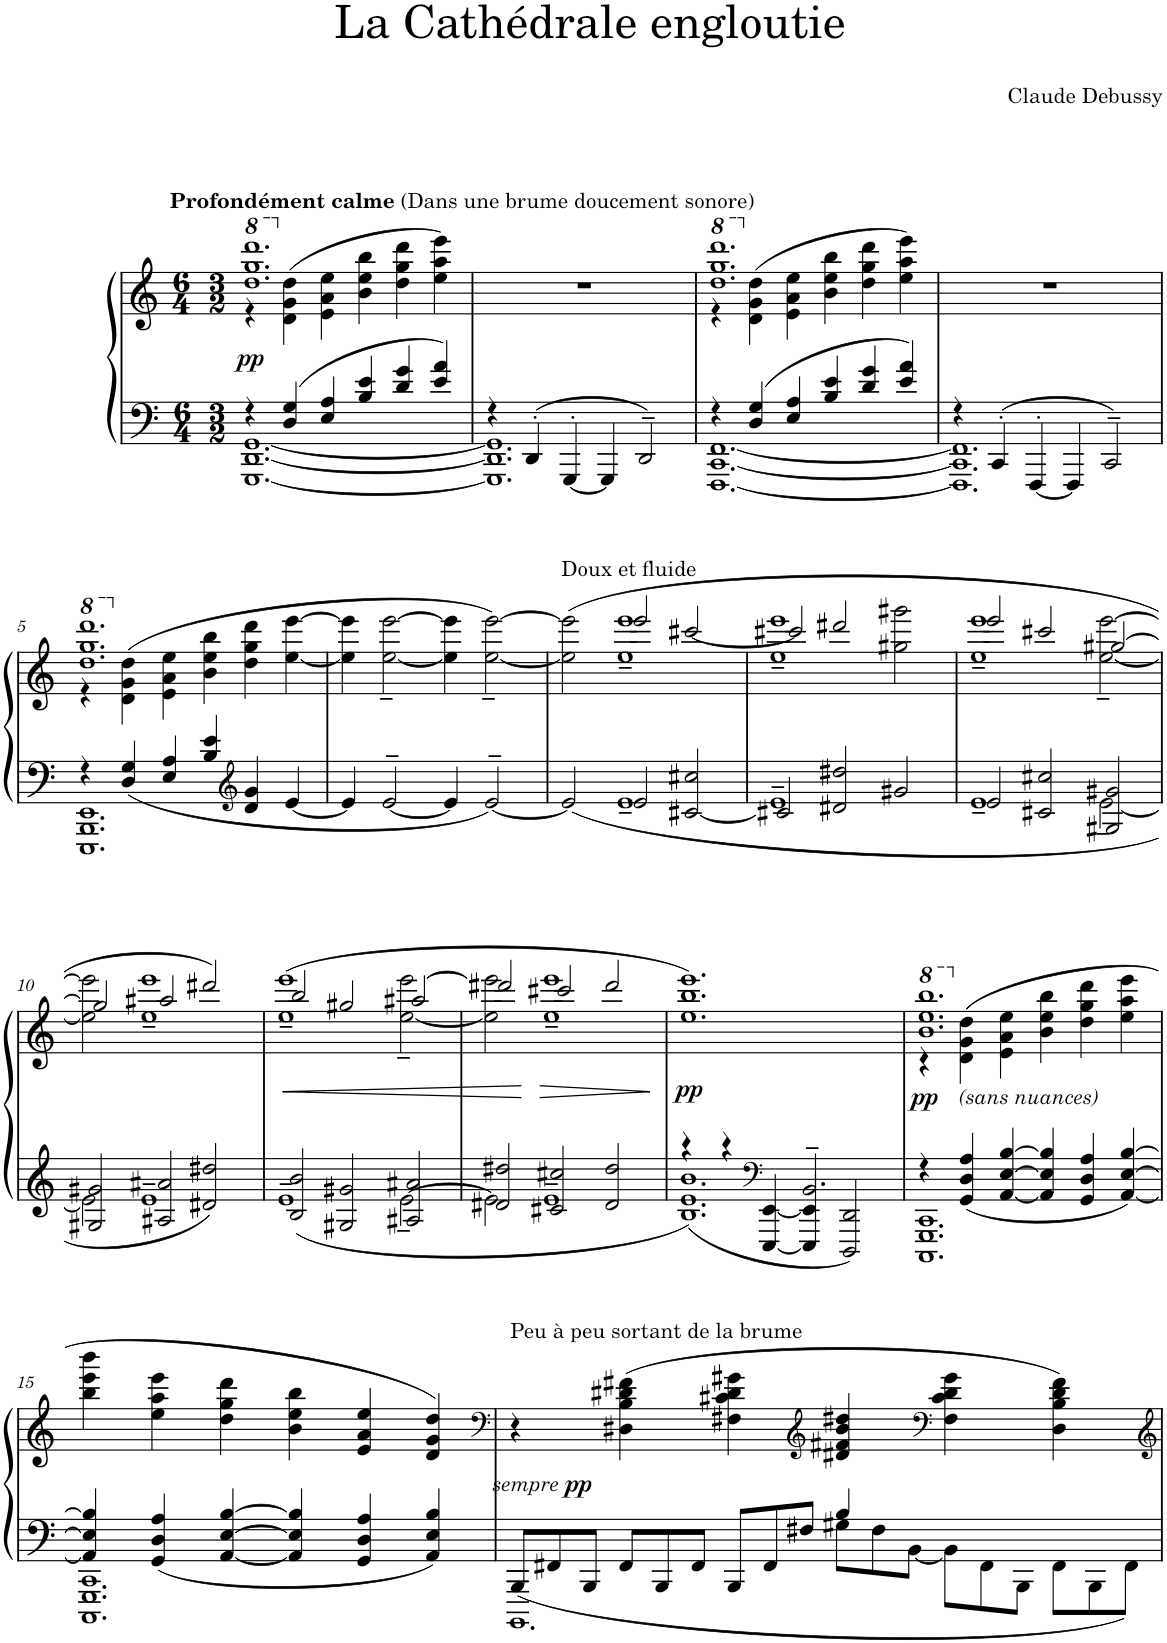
**kern	**kern	**dynam
*part1	*part1	*part1
*staff2	*staff1	*staff1/2
*I"Piano	*	*
*I'Pno.	*	*
*clefF4	*clefG2	*
*k[]	*k[]	*
*M3/2	*M3/2	*
=1	=1	=1
*^	*	*
*	*	*8va	*
*	*	*^	*
!	!	!LO:TX:a:B:t=Profondément calme	!	!
!	!	!LO:TX:a:t=(Dans une brume doucement sonore)	!	!
!	!	!	!	!LO:DY:b
4r	[1.GGG [1.DD [1.GG	1.ddd 1.ggg 1.dddd	4r	pp
*	*	*X8va	*	*
4D/ 4G/	.	.	(>4d\ 4g\ 4dd\	.
4E/ 4A/	.	.	4e\ 4a\ 4ee\	.
4B/ 4e/	.	.	4b\ 4ee\ 4bb\	.
4d/ 4g/	.	.	4dd\ 4gg\ 4ddd\	.
4e/ 4a/	.	.	4ee\ 4aa\ 4eee\)	.
*	*	*v	*v	*
=2	=2	=2	=2
4r	1.GGG] 1.DD] 1.GG]	1.r	.
4DD'/	.	.	.
[<4GGG'/	.	.	.
4GGG/]	.	.	.
2DD~/	.	.	.
=3	=3	=3	=3
*	*	*8va	*
*	*	*^	*
4r	[1.FFF [1.CC [1.FF	1.ddd 1.ggg 1.dddd	4r	.
*	*	*X8va	*	*
4D/ 4G/	.	.	(>4d\ 4g\ 4dd\	.
4E/ 4A/	.	.	4e\ 4a\ 4ee\	.
4B/ 4e/	.	.	4b\ 4ee\ 4bb\	.
4d/ 4g/	.	.	4dd\ 4gg\ 4ddd\	.
4e/ 4a/	.	.	4ee\ 4aa\ 4eee\)	.
*	*	*v	*v	*
=4	=4	=4	=4
4r	1.FFF] 1.CC] 1.FF]	1.r	.
4CC'/	.	.	.
[<4FFF'/	.	.	.
4FFF/]	.	.	.
2CC~/	.	.	.
!!LO:LB:g=z
=5	=5	=5	=5
*	*	*8va	*
*	*	*^	*
4r	1.EEE 1.BBB 1.EE	1.ddd 1.ggg 1.dddd	4r	.
*	*	*X8va	*	*
4D/ 4G/	.	.	(>4d\ 4g\ 4dd\	.
4E/ 4A/	.	.	4e\ 4a\ 4ee\	.
4B/ 4e/	.	.	4b\ 4ee\ 4bb\	.
*clefG2	*	*	*	*
4d/ 4g/	.	.	4dd\ 4gg\ 4ddd\	.
[<4e/	.	.	[4ee\ [>4eee\	.
*v	*v	*	*	*
*	*v	*v	*
=6	=6	=6
4e/]	4ee\] 4eee\]	.
[2e~>/	[2ee\~< [2eee\~<	.
4e/]	4ee\] 4eee\]	.
[2e~>/	[2ee\~< [2eee\~<)	.
=7	=7	=7
*^	*^	*
!	!	!LO:TX:a:t=Doux et fluide	!	!
2e/]	2ryy	(2ee\] 2eee\]	2ryy	.
2e/	1e~<	2eee/	1ee~ 1eee~	.
[<2c#X/ 2cc#X/	.	[<2ccc#X/	.	.
=8	=8	=8	=8	=8
2c#X/]	1e~>	2ccc#X/]	1ee~ 1eee~	.
2d#X/ 2dd#X/	.	2ddd#X/	.	.
2g#X/	2ryy	2gg#X\ 2ggg#X\	2ryy	.
=9	=9	=9	=9	=9
2e/	1e~	2eee/	1ee~ 1eee~	.
2c#X/ 2cc#X/	.	2ccc#X/	.	.
2G#X/ 2g#X/	[2e~<\	[2gg#X/	[2ee\~ [>2eee\~	.
!!LO:LB:g=z	!!
=10	=10	=10	=10	=10
2G#X/ 2g#X/	2e\]	2gg#/]	2ee\] 2eee\]	.
2A#X/ 2a#X/	1e~>	2aa#X/	1ee~ 1eee~	.
2d#X/ 2dd#X/	.	2ddd#X/)	.	.
=11	=11	=11	=11	=11
!	!	!	!	!LO:HP:b
2B/ 2b/	1e~>	2bb/	(>1ee~ 1eee~	<
2G#X/ 2g#X/	.	2gg#X/	.	.
2A#X/ 2a#X/	[>2e~\	2aa#X/	[2ee\~ [>2eee\~	.
=12	=12	=12	=12	=12
2d#X/ 2dd#X/	2e\]	2ddd#X/	2ee\] 2eee\]	.
!	!	!	!	!LO:HP:n=1:b
2c#X/ 2cc#X/	1e~>	2ccc#X/	1ee~ 1eee~	[ >
2d#/ 2dd#/	.	2ddd#/	.	.
*v	*v	*	*	*
*	*v	*v	*
.	.	]
=13	=13	=13
*^	*	*
*	*^	*	*
!	!	!	!	!LO:DY:b
4r	(>1.B 1.e 1.b	2.ryy	1.ee 1.bb 1.eee)	pp
4r	.	.	.	.
*clefF4	*	*	*	*
[<4EEE/ [<4EE/	.	.	.	.
4EEE/] 4EE/]	.	2.BB~/	.	.
2DDD/ 2DD/	.	.	.	.
*	*v	*v	*	*
=14	=14	=14	=14
*	*	*8va	*
*	*	*^	*
!	!	!	!	!LO:DY:b
4r	1.CCC 1.GGG 1.CC	1.bb 1.eee 1.bbb	4r	pp
*	*	*X8va	*	*
!	!	!	!LO:TX:b:i:t=(sans nuances)	!
4GG/ 4D/ 4A/	.	.	4d\ 4g\ 4dd\	.
[<4AA/ [4E/ [4B/	.	.	4e\ 4a\ 4ee\	.
4AA/] 4E/] 4B/]	.	.	4b\ 4ee\ 4bb\	.
4GG/ 4D/ 4A/	.	.	4dd\ 4gg\ 4ddd\	.
[<4AA/ [4E/ [4B/	.	.	4ee\ 4aa\ 4eee\	.
*	*	*v	*v	*
!!LO:LB:g=z
=15	=15	=15	=15
4AA/] 4E/] 4B/]	1.CCC 1.GGG 1.CC	4bb\ 4eee\ 4bbb\	.
4GG/ 4D/ 4A/	.	4ee\ 4aa\ 4eee\	.
[<4AA/ [4E/ [4B/	.	4dd\ 4gg\ 4ddd\	.
4AA/] 4E/] 4B/]	.	4b\ 4ee\ 4bb\	.
4GG/ 4D/ 4A/	.	4e/ 4a/ 4ee/	.
4AA/ 4E/ 4B/	.	4d/ 4g/ 4dd/)	.
*v	*v	*	*
=16	=16	=16
*	*clefF4	*
*Xtuplet	*	*
*^	*	*
*	*^	*	*
!	!	!	!LO:TX:a:t=Peu à peu sortant de la brume	!
!	!	!	!	!LO:DY:b
!	!	!	!	!LO:DY:n=1:b
12BBB/L	1.BBBB	2.ryy	4r	other-dynamics pp
12FF#X/	.	.	.	.
12BBB/J	.	.	.	.
12FF#/L	.	.	(4D#X\ 4B\ 4d#X\ 4f#X\	.
12BBB/	.	.	.	.
12FF#/J	.	.	.	.
12BBB/L	.	.	4F#X\ 4c#X\ 4d#\ 4g#X\	.
12FF#/	.	.	.	.
12F#X/J	.	.	.	.
*	*	*	*clefG2	*
12G#X\L	.	4B/	4d#X/ 4f#X/ 4b/ 4dd#X/	.
12F#\	.	.	.	.
[12BB\J	.	.	.	.
*	*	*	*clefF4	*
12BB\L]	.	2ryy	4F#\ 4c#\ 4d#\ 4g#\	.
12FF#\	.	.	.	.
12BBB\J	.	.	.	.
12FF#\L	.	.	4D#\ 4B\ 4d#\ 4f#\)	.
12BBB\	.	.	.	.
12FF#\J	.	.	.	.
*v	*v	*v	*	*
=	=	=
*-	*-	*-
